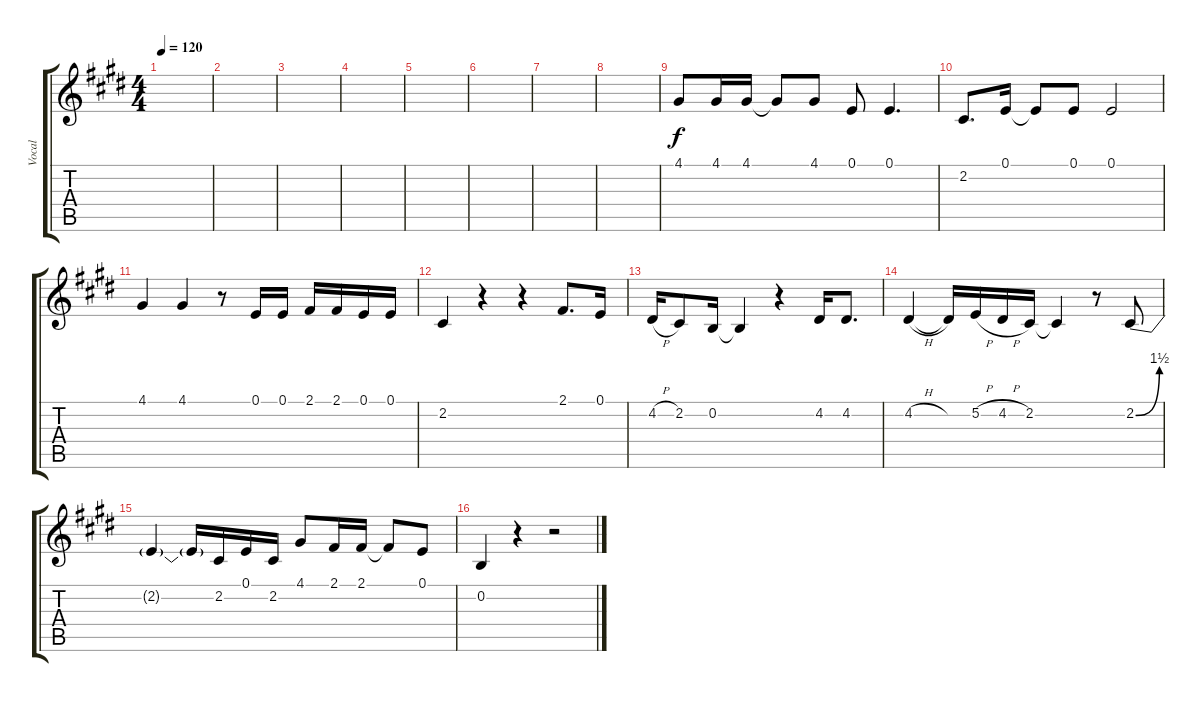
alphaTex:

\track ("Vocal" "Vocal") {instrument lead2sawtooth}
\staff {score tabs}
\tuning (E4 B3 G3 D3 A2 E2) {hide}
\ts (4 4)
\tempo 120
\clef g2
\ks e
|
|
|
|
|
|
|
|
4.1.8 4.1.16 4.1.16 4.1{t}.8 4.1.8 0.1.8 0.1.4{d} |
2.2.8{d} 0.1.16 0.1{t}.8 0.1.8 0.1.2 |
4.1.4 4.1.4 r.8 0.1.16 0.1.16 2.1.16 2.1.16 0.1.16 0.1.16 |
2.2.4 r.4 r.4 2.1.8{d} 0.1.16 |
4.2{h}.16 2.2.8 0.2.16 0.2{t}.4 r.4 4.2.16 4.2.8{d} |
4.2{h}.4 4.2{t}.16 5.2{h}.16 4.2{h}.16 2.2.16 2.2{t}.4 r.8 2.2{be (bend 0 0 60 6)}.8 |
2.2{t}.4 2.2{t}.16 2.2.16 0.1.16 2.2.16 4.1.8 2.1.16 2.1.16 2.1{t}.8 0.1.8 |
0.2.4 r.4 r.2
